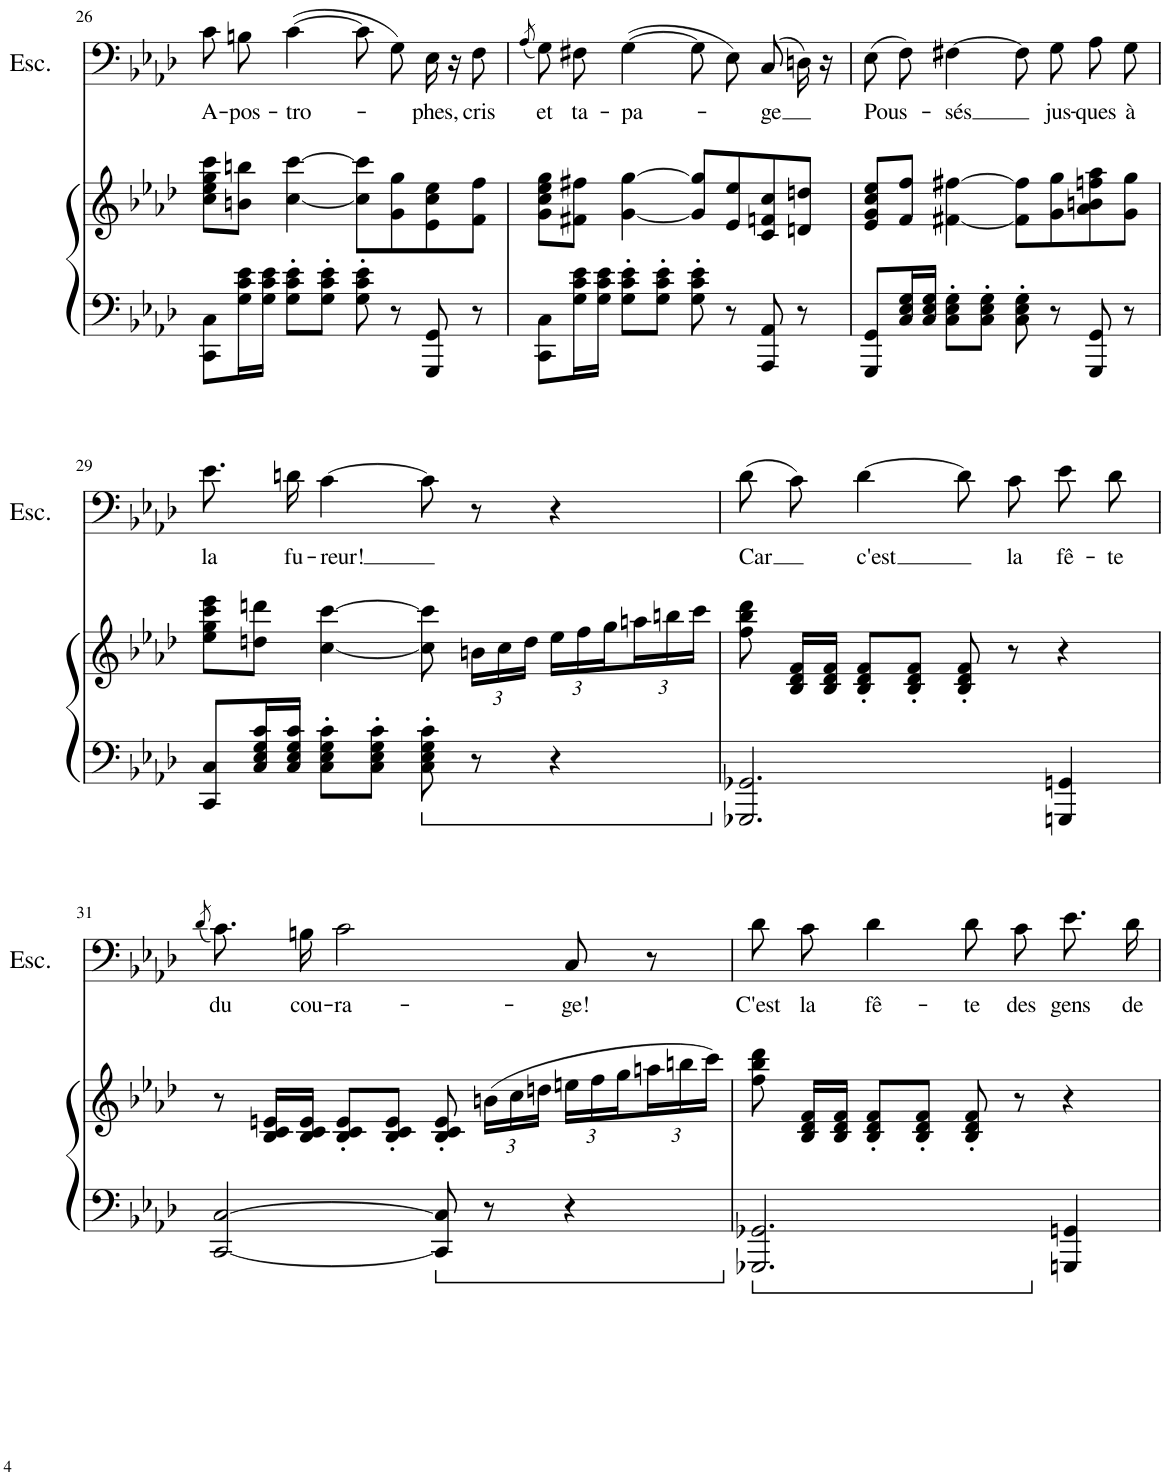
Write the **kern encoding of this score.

**kern	**kern	**kern	**text
*part2	*part2	*part1	*part1
*staff3	*staff2	*staff1	*staff1
*I"Piano	*	*I"Escamillo	*
*I'Pno	*	*I'Esc.	*
!!LO:PB:g=z
*clefF4	*clefG2	*clefF4	*
*k[b-e-a-d-]	*k[b-e-a-d-]	*k[b-e-a-d-]	*
*M4/4	*M4/4	*M4/4	*
*met(c)	*met(c)	*met(c)	*
=26	=26	=26	=26
!	!	!	!LO:LY:b
8CC\ 8C\L	8cc\ 8ee-\ 8gg\ 8ccc\L	8c\L	A-
!	!	!	!LO:LY:b
16G\ 16c\ 16e-\L	8bn\ 8bbn\J	8Bn\J	-pos-
16G\ 16c\ 16e-\JJ	.	.	.
!	!	!	!LO:LY:b
8G\' 8c\' 8e-\'L	[4cc\ [4ccc\	([4c\	-tro-
8G\' 8c\' 8e-\'J	.	.	.
8G\' 8c\' 8e-\'	8cc\] 8ccc\]L	8c\L]	.
8r	8g\ 8gg\	8G\J)	.
!	!	!	!LO:LY:b
8GGG/ 8GG/	8e-\ 8cc\ 8ee-\	16E-\	-phes,
.	.	16r	.
!	!	!	!LO:LY:b
8r	8f\ 8ff\J	8F\	cris
=27	=27	=27	=27
.	.	(8qA-/	.
!	!	!	!LO:LY:b
8CC\ 8C\L	8g\ 8cc\ 8ee-\ 8gg\L	8G\L)	et
!	!	!	!LO:LY:b
16G\ 16c\ 16e-\L	8f#X\ 8ff#X\J	8F#X\J	ta-
16G\ 16c\ 16e-\JJ	.	.	.
!	!	!	!LO:LY:b
8G\' 8c\' 8e-\'L	[4g\ [4gg\	([4G\	-pa-
8G\' 8c\' 8e-\'J	.	.	.
8G\' 8c\' 8e-\'	8g/] 8gg/]L	8G\L]	.
8r	8e-/ 8ee-/	8E-\J)	.
!	!	!	!LO:LY:b
8AAA-/ 8AA-/	8c/ 8fn/ 8cc/	(8C/L	-ge
8r	8dn/ 8ddn/J	16Dn/Jk)	.
.	.	16r	.
=28	=28	=28	=28
!	!	!	!LO:LY:b
8GGG/ 8GG/L	8e-/ 8g/ 8cc/ 8ee-/L	(8E-\L	Pous-
16C/ 16E-/ 16G/L	8f/ 8ff/J	8F\J)	.
16C/ 16E-/ 16G/JJ	.	.	.
!	!	!	!LO:LY:b
8C\' 8E-\' 8G\'L	[4f#X\ [4ff#X\	[4F#X\	-sés
8C\' 8E-\' 8G\'J	.	.	.
8C\' 8E-\' 8G\'	8f#\] 8ff#\]L	8F#\L]	.
!	!	!	!LO:LY:b
8r	8g\ 8gg\	8G\J	jus-
!	!	!	!LO:LY:b
8GGG/ 8GG/	8a-\ 8bn\ 8ffn\ 8aa-\	8A-\L	-ques
!	!	!	!LO:LY:b
8r	8g\ 8gg\J	8G\J	à
!!LO:LB:g=z
=29	=29	=29	=29
!	!	!	!LO:LY:b
8CC/ 8C/L	8ee-\ 8gg\ 8ccc\ 8eee-\L	8.e-\L	la
16C/ 16E-/ 16G/ 16c/L	8ddn\ 8dddn\J	.	.
!	!	!	!LO:LY:b
16C/ 16E-/ 16G/ 16c/JJ	.	16dn\Jk	fu-
!	!	!	!LO:LY:b
8C\' 8E-\' 8G\' 8c\'L	[4cc\ [4ccc\	[4c\	-reur!
8C\' 8E-\' 8G\' 8c\'J	.	.	.
8C\' 8E-\' 8G\' 8c\'	8cc\] 8ccc\]	8c\]	.
*	*Xbrackettup	*	*
8r	24bn\LL	8r	.
.	24cc\	.	.
.	24dd\JJ	.	.
4r	24ee-\LL	4r	.
.	24ff\	.	.
.	24gg\	.	.
.	24aan\	.	.
.	24bbn\	.	.
.	24ccc\JJ	.	.
=30	=30	=30	=30
!	!	!	!LO:LY:b
2.GGG-X/ 2.GG-X/	8ff\ 8bb-\ 8ddd-\	(8d-\L	Car
.	16B-/ 16d-/ 16f/LL	8c\J)	.
.	16B-/ 16d-/ 16f/JJ	.	.
!	!	!	!LO:LY:b
.	8B-/' 8d-/' 8f/'L	[4d-\	c'est
.	8B-/' 8d-/' 8f/'J	.	.
.	8B-/' 8d-/' 8f/'	8d-\L]	.
!	!	!	!LO:LY:b
.	8r	8c\J	la
!	!	!	!LO:LY:b
4GGGn/ 4GGn/	4r	8e-\L	fê-
!	!	!	!LO:LY:b
.	.	8d-\J	-te
!!LO:LB:g=z
=31	=31	=31	=31
.	.	(8qd-/	.
!	!	!	!LO:LY:b
[2CC/ [2C/	8r	8.c\L)	du
.	16B-/ 16c/ 16en/LL	.	.
!	!	!	!LO:LY:b
.	16B-/ 16c/ 16e/JJ	16Bn\Jk	cou-
!	!	!	!LO:LY:b
.	8B-/' 8c/' 8e/'L	2c\	-ra-
.	8B-/' 8c/' 8e/'J	.	.
8CC/] 8C/]	8B-/' 8c/' 8e/'	.	.
8r	(24bn\LL	.	.
.	24cc\	.	.
.	24ddn\JJ	.	.
!	!	!	!LO:LY:b
4r	24een\LL	8C/	-ge!
.	24ff\	.	.
.	24gg\	.	.
.	24aan\	8r	.
.	24bbn\	.	.
.	24ccc\JJ)	.	.
=32	=32	=32	=32
!	!	!	!LO:LY:b
2.GGG-X/ 2.GG-X/	8ff\ 8bb-\ 8ddd-\	8d-\L	C'est
!	!	!	!LO:LY:b
.	16B-/ 16d-/ 16f/LL	8c\J	la
.	16B-/ 16d-/ 16f/JJ	.	.
!	!	!	!LO:LY:b
.	8B-/' 8d-/' 8f/'L	4d-\	fê-
.	8B-/' 8d-/' 8f/'J	.	.
!	!	!	!LO:LY:b
.	8B-/' 8d-/' 8f/'	8d-\L	-te
!	!	!	!LO:LY:b
.	8r	8c\J	des
!	!	!	!LO:LY:b
4GGGn/ 4GGn/	4r	8.e-\L	gens
!	!	!	!LO:LY:b
.	.	16d-\Jk	de
=	=	=	=
*-	*-	*-	*-
